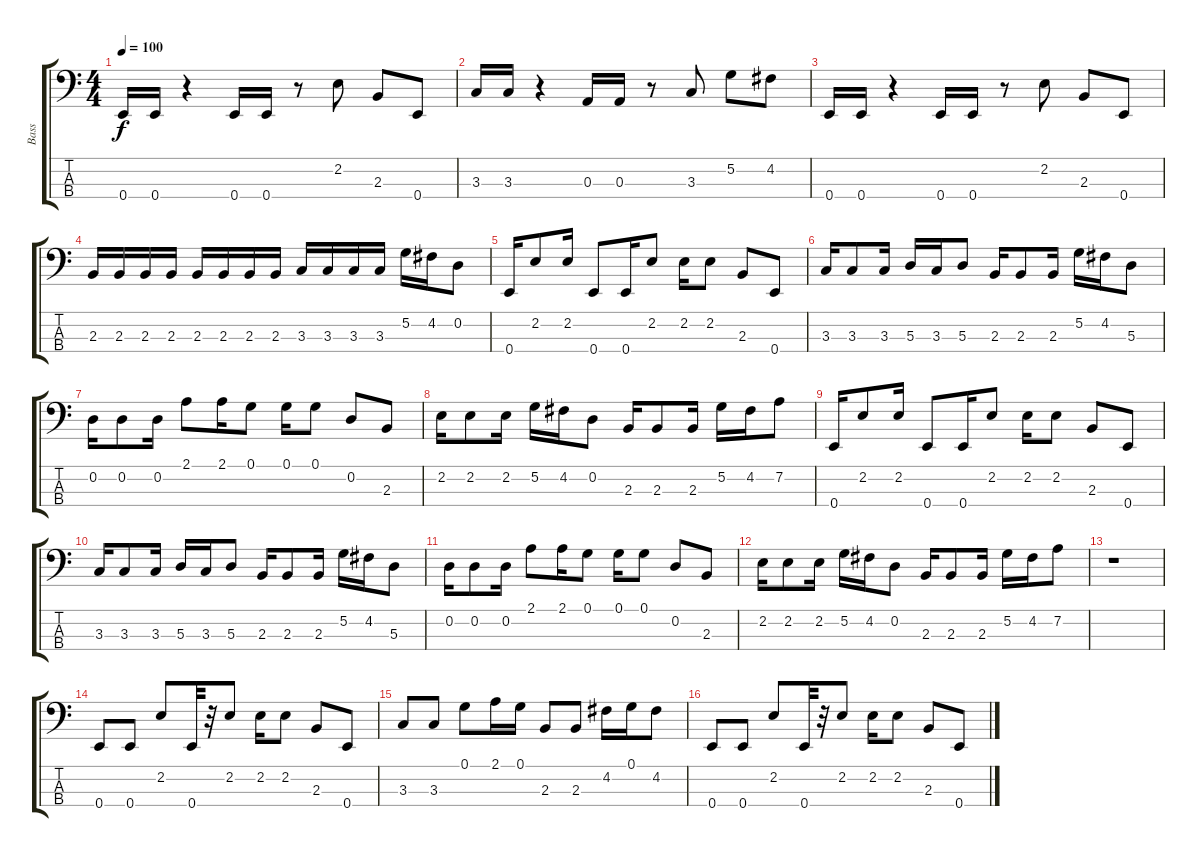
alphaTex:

\track ("Bass" "Bass") {instrument electricbassfinger}
\staff {score tabs}
\tuning (G2 D2 A1 E1) {hide}
\ts (4 4)
\tempo 100
\clef f4
\ks c
0.4.16{dy f} 0.4.16 r.4 0.4.16 0.4.16 r.8 2.2.8 2.3.8 0.4.8 |
3.3.16 3.3.16 r.4 0.3.16 0.3.16 r.8 3.3.8 5.2.8 4.2.8 |
0.4.16 0.4.16 r.4 0.4.16 0.4.16 r.8 2.2.8 2.3.8 0.4.8 |
2.3.16 2.3.16 2.3.16 2.3.16 2.3.16 2.3.16 2.3.16 2.3.16 3.3.16 3.3.16 3.3.16 3.3.16 5.2.16 4.2.16 0.2.8 |
0.4.16 2.2.8 2.2.16 0.4.8 0.4.16 2.2.8 2.2.16 2.2.8 2.3.8 0.4.8 |
3.3.16 3.3.8 3.3.16 5.3.16 3.3.16 5.3.8 2.3.16 2.3.8 2.3.16 5.2.16 4.2.16 5.3.8 |
0.2.16 0.2.8 0.2.16 2.1.8 2.1.16 0.1.8 0.1.16 0.1.8 0.2.8 2.3.8 |
2.2.16 2.2.8 2.2.16 5.2.16 4.2.16 0.2.8 2.3.16 2.3.8 2.3.16 5.2.16 4.2.16 7.2.8 |
0.4.16 2.2.8 2.2.16 0.4.8 0.4.16 2.2.8 2.2.16 2.2.8 2.3.8 0.4.8 |
3.3.16 3.3.8 3.3.16 5.3.16 3.3.16 5.3.8 2.3.16 2.3.8 2.3.16 5.2.16 4.2.16 5.3.8 |
0.2.16 0.2.8 0.2.16 2.1.8 2.1.16 0.1.8 0.1.16 0.1.8 0.2.8 2.3.8 |
2.2.16 2.2.8 2.2.16 5.2.16 4.2.16 0.2.8 2.3.16 2.3.8 2.3.16 5.2.16 4.2.16 7.2.8 |
r.1 |
0.4.8 0.4.8 2.2.8 0.4.32 r.32 2.2.8 2.2.16 2.2.8 2.3.8 0.4.8 |
3.3.8 3.3.8 0.1.8 2.1.16 0.1.16 2.3.8 2.3.8 4.2.16 0.1.16 4.2.8 |
0.4.8 0.4.8 2.2.8 0.4.32 r.32 2.2.8 2.2.16 2.2.8 2.3.8 0.4.8
